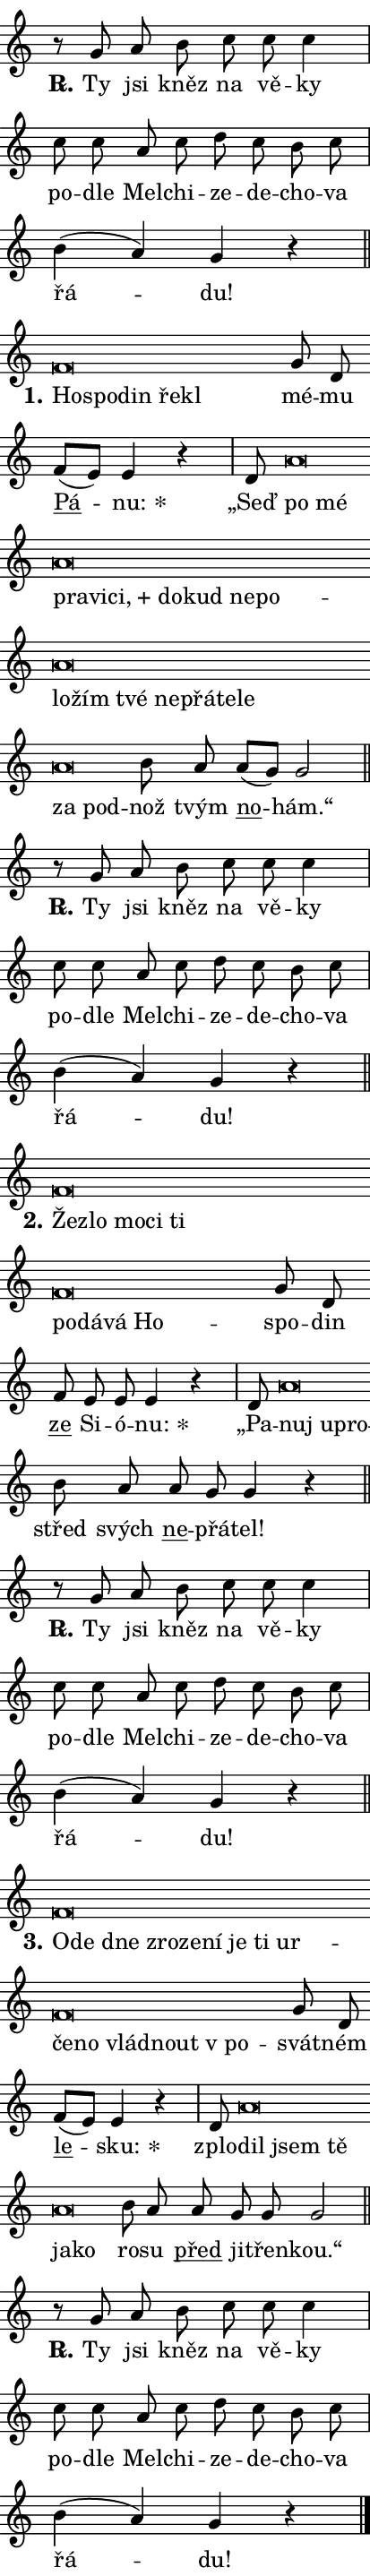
\version "2.22.1"
\header { tagline = "" }
\paper {
  indent = 0\cm
  top-margin = 0\cm
  right-margin = 0\cm
  bottom-margin = 0\cm
  left-margin = 0\cm
  paper-width = 7\cm
  page-breaking = #ly:one-page-breaking
  system-system-spacing.basic-distance = #11
  score-system-spacing.basic-distance = #11.3
  ragged-last = ##f
}


%% Author: Thomas Morley
%% https://lists.gnu.org/archive/html/lilypond-user/2020-05/msg00002.html
#(define (line-position grob)
"Returns position of @var[grob} in current system:
   @code{'start}, if at first time-step
   @code{'end}, if at last time-step
   @code{'middle} otherwise
"
  (let* ((col (ly:item-get-column grob))
         (ln (ly:grob-object col 'left-neighbor))
         (rn (ly:grob-object col 'right-neighbor))
         (col-to-check-left (if (ly:grob? ln) ln col))
         (col-to-check-right (if (ly:grob? rn) rn col))
         (break-dir-left
           (and
             (ly:grob-property col-to-check-left 'non-musical #f)
             (ly:item-break-dir col-to-check-left)))
         (break-dir-right
           (and
             (ly:grob-property col-to-check-right 'non-musical #f)
             (ly:item-break-dir col-to-check-right))))
        (cond ((eqv? 1 break-dir-left) 'start)
              ((eqv? -1 break-dir-right) 'end)
              (else 'middle))))

#(define (tranparent-at-line-position vctor)
  (lambda (grob)
  "Relying on @code{line-position} select the relevant enry from @var{vctor}.
Used to determine transparency,"
    (case (line-position grob)
      ((end) (not (vector-ref vctor 0)))
      ((middle) (not (vector-ref vctor 1)))
      ((start) (not (vector-ref vctor 2))))))

noteHeadBreakVisibility =
#(define-music-function (break-visibility)(vector?)
"Makes @code{NoteHead}s transparent relying on @var{break-visibility}"
#{
  \override NoteHead.transparent =
    #(tranparent-at-line-position break-visibility)
#})

#(define delete-ledgers-for-transparent-note-heads
  (lambda (grob)
    "Reads whether a @code{NoteHead} is transparent.
If so this @code{NoteHead} is removed from @code{'note-heads} from
@var{grob}, which is supposed to be @code{LedgerLineSpanner}.
As a result ledgers are not printed for this @code{NoteHead}"
    (let* ((nhds-array (ly:grob-object grob 'note-heads))
           (nhds-list
             (if (ly:grob-array? nhds-array)
                 (ly:grob-array->list nhds-array)
                 '()))
           ;; Relies on the transparent-property being done before
           ;; Staff.LedgerLineSpanner.after-line-breaking is executed.
           ;; This is fragile ...
           (to-keep
             (remove
               (lambda (nhd)
                 (ly:grob-property nhd 'transparent #f))
               nhds-list)))
      ;; TODO find a better method to iterate over grob-arrays, similiar
      ;; to filter/remove etc for lists
      ;; For now rebuilt from scratch
      (set! (ly:grob-object grob 'note-heads)  '())
      (for-each
        (lambda (nhd)
          (ly:pointer-group-interface::add-grob grob 'note-heads nhd))
        to-keep))))

hideNotes = {
  \noteHeadBreakVisibility #begin-of-line-visible
}
unHideNotes = {
  \noteHeadBreakVisibility #all-visible
}

% work-around for resetting accidentals
% https://lilypond.org/doc/v2.23/Documentation/notation/displaying-rhythms#unmetered-music
cadenzaMeasure = {
  \cadenzaOff
  \partial 1024 s1024
  \cadenzaOn
}

#(define-markup-command (accent layout props text) (markup?)
  "Underline accented syllable"
  (interpret-markup layout props
    #{\markup \override #'(offset . 4.3) \underline { #text }#}))

responsum = \markup \concat {
  "R" \hspace #-1.05 \path #0.1 #'((moveto 0 0.07) (lineto 0.9 0.8)) \hspace #0.05 "."
}

\layout {
    \context {
        \Staff
        \remove "Time_signature_engraver"
        \override LedgerLineSpanner.after-line-breaking = #delete-ledgers-for-transparent-note-heads
    }
    \context {
        \Voice {
            \override NoteHead.output-attributes = #'((class . "notehead"))
            \override Hairpin.height = #0.55
        }
    }
    \context {
        \Lyrics {
            \override StanzaNumber.output-attributes = #'((class . "stanzanumber"))
            \override LyricSpace.minimum-distance = #0.9
            \override LyricText.font-name = #"TeX Gyre Schola"
            \override LyricText.font-size = 1
            \override StanzaNumber.font-name = #"TeX Gyre Schola Bold"
            \override StanzaNumber.font-size = 1
        }
    }
}

% magnetic-lyrics.ily
%
%   written by
%     Jean Abou Samra <jean@abou-samra.fr>
%     Werner Lemberg <wl@gnu.org>
%
%   adapted by
%     Jiri Hon <jiri.hon@gmail.com>
%
% Version 2022-Apr-15

% https://www.mail-archive.com/lilypond-user@gnu.org/msg149350.html

#(define (Left_hyphen_pointer_engraver context)
   "Collect syllable-hyphen-syllable occurrences in lyrics and store
them in properties.  This engraver only looks to the left.  For
example, if the lyrics input is @code{foo -- bar}, it does the
following.

@itemize @bullet
@item
Set the @code{text} property of the @code{LyricHyphen} grob between
@q{foo} and @q{bar} to @code{foo}.

@item
Set the @code{left-hyphen} property of the @code{LyricText} grob with
text @q{foo} to the @code{LyricHyphen} grob between @q{foo} and
@q{bar}.
@end itemize

Use this auxiliary engraver in combination with the
@code{lyric-@/text::@/apply-@/magnetic-@/offset!} hook."
   (let ((hyphen #f)
         (text #f))
     (make-engraver
      (acknowledgers
       ((lyric-syllable-interface engraver grob source-engraver)
        (set! text grob)))
      (end-acknowledgers
       ((lyric-hyphen-interface engraver grob source-engraver)
        ;(when (not (grob::has-interface grob 'lyric-space-interface))
          (set! hyphen grob)));)
      ((stop-translation-timestep engraver)
       (when (and text hyphen)
         (ly:grob-set-object! text 'left-hyphen hyphen))
       (set! text #f)
       (set! hyphen #f)))))

#(define (lyric-text::apply-magnetic-offset! grob)
   "If the space between two syllables is less than the value in
property @code{LyricText@/.details@/.squash-threshold}, move the right
syllable to the left so that it gets concatenated with the left
syllable.

Use this function as a hook for
@code{LyricText@/.after-@/line-@/breaking} if the
@code{Left_@/hyphen_@/pointer_@/engraver} is active."
   (let ((hyphen (ly:grob-object grob 'left-hyphen #f)))
     (when hyphen
       (let ((left-text (ly:spanner-bound hyphen LEFT)))
         (when (grob::has-interface left-text 'lyric-syllable-interface)
           (let* ((common (ly:grob-common-refpoint grob left-text X))
                  (this-x-ext (ly:grob-extent grob common X))
                  (left-x-ext
                   (begin
                     ;; Trigger magnetism for left-text.
                     (ly:grob-property left-text 'after-line-breaking)
                     (ly:grob-extent left-text common X)))
                  ;; `delta` is the gap width between two syllables.
                  (delta (- (interval-start this-x-ext)
                            (interval-end left-x-ext)))
                  (details (ly:grob-property grob 'details))
                  (threshold (assoc-get 'squash-threshold details 0.2)))
             (when (< delta threshold)
               (let* (;; We have to manipulate the input text so that
                      ;; ligatures crossing syllable boundaries are not
                      ;; disabled.  For languages based on the Latin
                      ;; script this is essentially a beautification.
                      ;; However, for non-Western scripts it can be a
                      ;; necessity.
                      (lt (ly:grob-property left-text 'text))
                      (rt (ly:grob-property grob 'text))
                      (is-space (grob::has-interface hyphen 'lyric-space-interface))
                      (space (if is-space " " ""))
                      (space-markup (grob-interpret-markup grob " "))
                      (space-size (interval-length (ly:stencil-extent space-markup X)))
                      (extra-delta (if is-space space-size 0))
                      ;; Append new syllable.
                      (ltrt-space (if (and (string? lt) (string? rt))
                                (string-append lt space rt)
                                (make-concat-markup (list lt space rt))))
                      ;; Right-align `ltrt` to the right side.
                      (ltrt-space-markup (grob-interpret-markup
                               grob
                               (make-translate-markup
                                (cons (interval-length this-x-ext) 0)
                                (make-right-align-markup ltrt-space)))))
                 (begin
                   ;; Don't print `left-text`.
                   (ly:grob-set-property! left-text 'stencil #f)
                   ;; Set text and stencil (which holds all collected
                   ;; syllables so far) and shift it to the left.
                   (ly:grob-set-property! grob 'text ltrt-space)
                   (ly:grob-set-property! grob 'stencil ltrt-space-markup)
                   (ly:grob-translate-axis! grob (- (- delta extra-delta)) X))))))))))


#(define (lyric-hyphen::displace-bounds-first grob)
   ;; Make very sure this callback isn't triggered too early.
   (let ((left (ly:spanner-bound grob LEFT))
         (right (ly:spanner-bound grob RIGHT)))
     (ly:grob-property left 'after-line-breaking)
     (ly:grob-property right 'after-line-breaking)
     (ly:lyric-hyphen::print grob)))

squashThreshold = #0.4

\layout {
  \context {
    \Lyrics
    \consists #Left_hyphen_pointer_engraver
    \override LyricText.after-line-breaking =
      #lyric-text::apply-magnetic-offset!
    \override LyricHyphen.stencil = #lyric-hyphen::displace-bounds-first
    \override LyricText.details.squash-threshold = \squashThreshold
    \override LyricHyphen.minimum-distance = 0
    \override LyricHyphen.minimum-length = \squashThreshold
  }
}

squash = \override LyricText.details.squash-threshold = 9999
unSquash = \override LyricText.details.squash-threshold = \squashThreshold

left = \override LyricText.self-alignment-X = #LEFT
unLeft = \revert LyricText.self-alignment-X

starOffset = #(lambda (grob) 
                (let ((x_offset (ly:self-alignment-interface::aligned-on-x-parent grob)))
                  (if (= x_offset 0) 0 (+ x_offset 1.2))))

star = #(define-music-function (syllable)(string?)
"Append star separator at the end of a syllable"
#{
  \once \override LyricText.X-offset = #starOffset
  \lyricmode { \markup {
    #syllable
    \override #'((font-name . "TeX Gyre Schola Bold")) \hspace #0.2 \lower #0.65 \larger "*"
  } }
#})

starAccent = #(define-music-function (syllable)(string?)
"Append star separator at the end of a syllable and make accent"
#{
  \once \override LyricText.X-offset = #starOffset
  \lyricmode { \markup {
    \accent #syllable
    \override #'((font-name . "TeX Gyre Schola Bold")) \hspace #0.2 \lower #0.65 \larger "*"
  } }
#})

breath = #(define-music-function (syllable)(string?)
"Append breathing indicator at the end of a syllable"
#{
  \lyricmode { \markup { #syllable "+" } }
#})

optionalBreath = #(define-music-function (syllable)(string?)
"Append optional breathing indicator at the end of a syllable"
#{
  \lyricmode { \markup { #syllable "(+)" } }
#})


\score {
    <<
        \new Voice = "melody" { \cadenzaOn \key c \major \relative { r8 g' a b c c c4 \cadenzaMeasure \bar "|" c8 c a c \bar "" d c b c \cadenzaMeasure \bar "|" b4( a) g r \cadenzaMeasure \bar "||" \break } }
        \new Lyrics \lyricsto "melody" { \lyricmode { \set stanza = \responsum
Ty jsi kněz na vě -- ky po -- dle Mel -- chi -- ze -- de -- cho -- va řá -- du! } }
    >>
    \layout {}
}

\score {
    <<
        \new Voice = "melody" { \cadenzaOn \key c \major \relative { f'\breve*1/16 \hideNotes \breve*1/16 \bar "" \breve*1/16 \bar "" \breve*1/16 \breve*1/16 \bar "" \unHideNotes g8 d \bar "" f[( e)] e4 r \cadenzaMeasure \bar "|" d8 a'\breve*1/16 \hideNotes \breve*1/16 \bar "" \breve*1/16 \bar "" \breve*1/16 \bar "" \breve*1/16 \bar "" \breve*1/16 \bar "" \breve*1/16 \bar "" \breve*1/16 \bar "" \breve*1/16 \bar "" \breve*1/16 \bar "" \breve*1/16 \bar "" \breve*1/16 \bar "" \breve*1/16 \bar "" \breve*1/16 \bar "" \breve*1/16 \bar "" \breve*1/16 \bar "" \breve*1/16 \breve*1/16 \bar "" \unHideNotes b8 a \bar "" a[( g)] g2 \cadenzaMeasure \bar "||" \break } }
        \new Lyrics \lyricsto "melody" { \lyricmode { \set stanza = "1."
\left Ho -- \squash spo -- din ře -- kl \unLeft \unSquash mé -- mu \markup \accent Pá -- \star nu: „Seď \left po \squash mé pra -- vi -- \breath "ci," do -- kud ne -- po -- lo -- žím tvé ne -- přá -- te -- le za pod -- \unLeft \unSquash nož tvým \markup \accent no -- hám.“ } }
    >>
    \layout {}
}

\score {
    <<
        \new Voice = "melody" { \cadenzaOn \key c \major \relative { r8 g' a b c c c4 \cadenzaMeasure \bar "|" c8 c a c \bar "" d c b c \cadenzaMeasure \bar "|" b4( a) g r \cadenzaMeasure \bar "||" \break } }
        \new Lyrics \lyricsto "melody" { \lyricmode { \set stanza = \responsum
Ty jsi kněz na vě -- ky po -- dle Mel -- chi -- ze -- de -- cho -- va řá -- du! } }
    >>
    \layout {}
}

\score {
    <<
        \new Voice = "melody" { \cadenzaOn \key c \major \relative { f'\breve*1/16 \hideNotes \breve*1/16 \bar "" \breve*1/16 \bar "" \breve*1/16 \bar "" \breve*1/16 \bar "" \breve*1/16 \bar "" \breve*1/16 \bar "" \breve*1/16 \breve*1/16 \bar "" \unHideNotes g8 d \bar "" f e e e4 r \cadenzaMeasure \bar "|" d8 a'\breve*1/16 \hideNotes \breve*1/16 \bar "" \unHideNotes b8 a \bar "" a g g4 r \cadenzaMeasure \bar "||" \break } }
        \new Lyrics \lyricsto "melody" { \lyricmode { \set stanza = "2."
\left Žez -- \squash lo mo -- ci ti po -- dá -- vá Ho -- \unLeft \unSquash spo -- din \markup \accent ze Si -- ó -- \star nu: „Pa -- \left nuj \squash upro -- \unLeft \unSquash střed svých \markup \accent ne -- přá -- tel! } }
    >>
    \layout {}
}

\score {
    <<
        \new Voice = "melody" { \cadenzaOn \key c \major \relative { r8 g' a b c c c4 \cadenzaMeasure \bar "|" c8 c a c \bar "" d c b c \cadenzaMeasure \bar "|" b4( a) g r \cadenzaMeasure \bar "||" \break } }
        \new Lyrics \lyricsto "melody" { \lyricmode { \set stanza = \responsum
Ty jsi kněz na vě -- ky po -- dle Mel -- chi -- ze -- de -- cho -- va řá -- du! } }
    >>
    \layout {}
}

\score {
    <<
        \new Voice = "melody" { \cadenzaOn \key c \major \relative { f'\breve*1/16 \hideNotes \breve*1/16 \bar "" \breve*1/16 \bar "" \breve*1/16 \bar "" \breve*1/16 \bar "" \breve*1/16 \bar "" \breve*1/16 \bar "" \breve*1/16 \bar "" \breve*1/16 \bar "" \breve*1/16 \bar "" \breve*1/16 \bar "" \breve*1/16 \bar "" \breve*1/16 \breve*1/16 \bar "" \unHideNotes g8 d \bar "" f[( e)] e4 r \cadenzaMeasure \bar "|" d8 a'\breve*1/16 \hideNotes \breve*1/16 \bar "" \breve*1/16 \bar "" \breve*1/16 \breve*1/16 \bar "" \unHideNotes b8 a \bar "" a g g g2 \cadenzaMeasure \bar "||" \break } }
        \new Lyrics \lyricsto "melody" { \lyricmode { \set stanza = "3."
\left O -- \squash de dne zro -- ze -- ní je ti ur -- če -- no vlád -- nout "v po" -- \unLeft \unSquash svát -- ném \markup \accent le -- \star sku: zplo -- \left dil \squash jsem tě ja -- ko \unLeft \unSquash ro -- su \markup \accent před ji -- třen -- kou.“ } }
    >>
    \layout {}
}

\score {
    <<
        \new Voice = "melody" { \cadenzaOn \key c \major \relative { r8 g' a b c c c4 \cadenzaMeasure \bar "|" c8 c a c \bar "" d c b c \cadenzaMeasure \bar "|" b4( a) g r \cadenzaMeasure \bar "||" \break } \bar "|." }
        \new Lyrics \lyricsto "melody" { \lyricmode { \set stanza = \responsum
Ty jsi kněz na vě -- ky po -- dle Mel -- chi -- ze -- de -- cho -- va řá -- du! } }
    >>
    \layout {}
}
